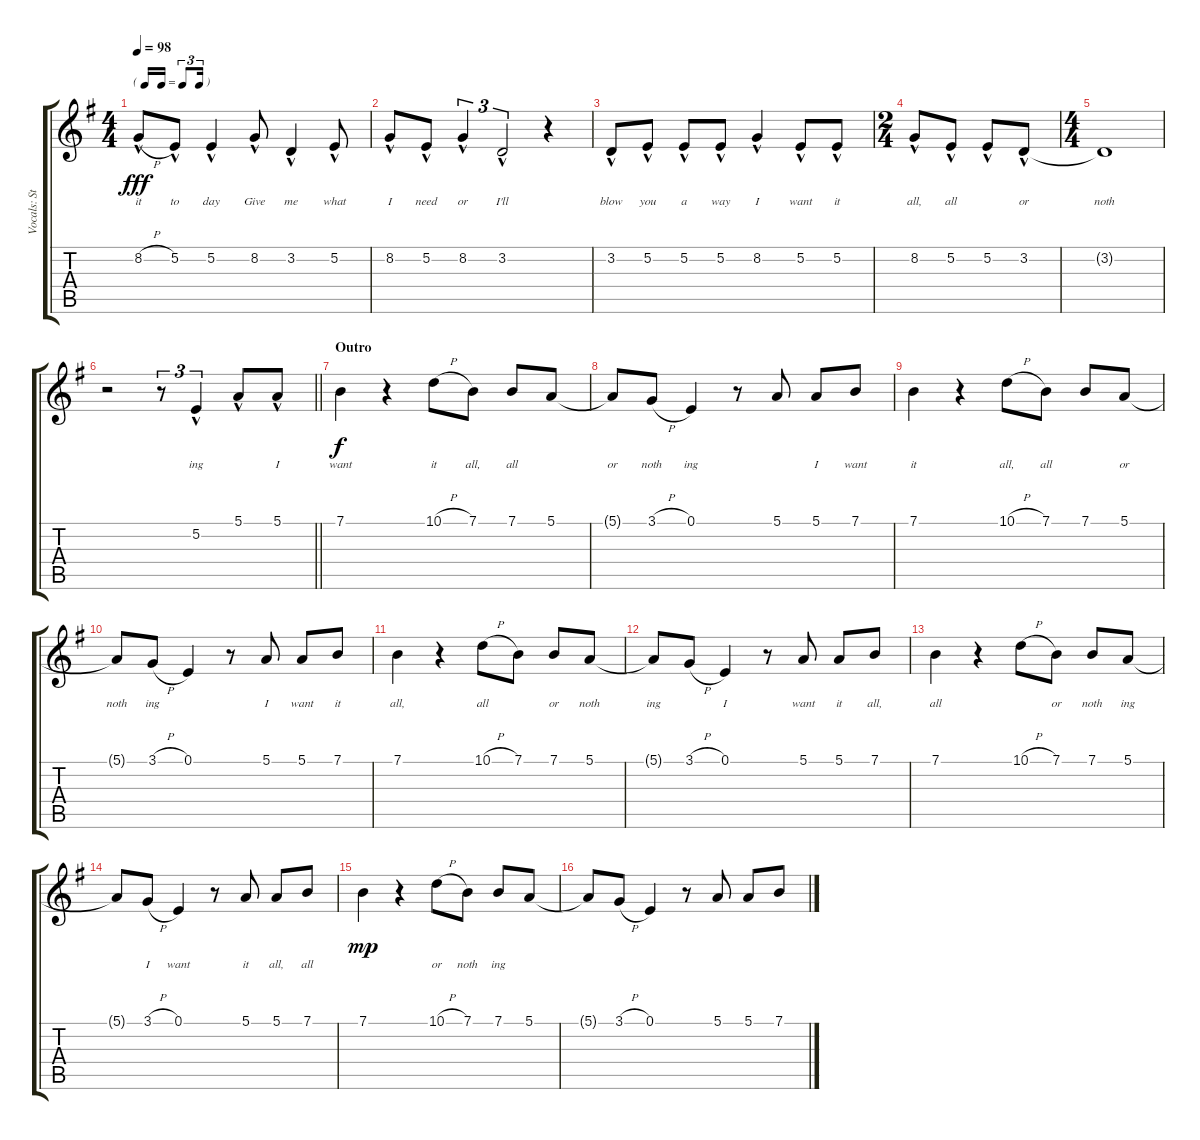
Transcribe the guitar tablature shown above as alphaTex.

\track ("Vocals: Stephen" "Vocals: St") {instrument lead2sawtooth}
\staff {score tabs}
\tuning (E4 B3 G3 D3 A2 E2) {hide}
\ts (4 4)
\tf triplet16th
\tempo 98
\clef g2
\ks g
8.2{h hac}.8{lyrics (0 "it") lyrics (1 "") lyrics (2 "") lyrics (3 "") lyrics (4 "") dy fff} 5.2{hac}.8{lyrics (0 "to") lyrics (1 "") lyrics (2 "") lyrics (3 "") lyrics (4 "")} 5.2{hac}.4{lyrics (0 "day") lyrics (1 "") lyrics (2 "") lyrics (3 "") lyrics (4 "")} 8.2{hac}.8{lyrics (0 "Give") lyrics (1 "") lyrics (2 "") lyrics (3 "") lyrics (4 "")} 3.2{hac}.4{lyrics (0 "me") lyrics (1 "") lyrics (2 "") lyrics (3 "") lyrics (4 "")} 5.2{hac}.8{lyrics (0 "what") lyrics (1 "") lyrics (2 "") lyrics (3 "") lyrics (4 "")} |
8.2{hac}.8{lyrics (0 "I") lyrics (1 "") lyrics (2 "") lyrics (3 "") lyrics (4 "")} 5.2{hac}.8{lyrics (0 "need") lyrics (1 "") lyrics (2 "") lyrics (3 "") lyrics (4 "")} 8.2{hac}.4{tu (3 2) lyrics (0 "or") lyrics (1 "") lyrics (2 "") lyrics (3 "") lyrics (4 "")} 3.2{hac}.2{tu (3 2) lyrics (0 "I'll") lyrics (1 "") lyrics (2 "") lyrics (3 "") lyrics (4 "")} r.4 |
3.2{hac}.8{lyrics (0 "blow") lyrics (1 "") lyrics (2 "") lyrics (3 "") lyrics (4 "")} 5.2{hac}.8{lyrics (0 "you") lyrics (1 "") lyrics (2 "") lyrics (3 "") lyrics (4 "")} 5.2{hac}.8{lyrics (0 "a") lyrics (1 "") lyrics (2 "") lyrics (3 "") lyrics (4 "")} 5.2{hac}.8{lyrics (0 "way") lyrics (1 "") lyrics (2 "") lyrics (3 "") lyrics (4 "")} 8.2{hac}.4{lyrics (0 "I") lyrics (1 "") lyrics (2 "") lyrics (3 "") lyrics (4 "")} 5.2{hac}.8{lyrics (0 "want") lyrics (1 "") lyrics (2 "") lyrics (3 "") lyrics (4 "")} 5.2{hac}.8{lyrics (0 "it") lyrics (1 "") lyrics (2 "") lyrics (3 "") lyrics (4 "")} |
\ts (2 4)
8.2{hac}.8{lyrics (0 "all,") lyrics (1 "") lyrics (2 "") lyrics (3 "") lyrics (4 "")} 5.2{hac}.8{lyrics (0 "all") lyrics (1 "") lyrics (2 "") lyrics (3 "") lyrics (4 "")} 5.2{hac}.8{lyrics (0 "") lyrics (1 "") lyrics (2 "") lyrics (3 "") lyrics (4 "")} 3.2{hac}.8{lyrics (0 "or") lyrics (1 "") lyrics (2 "") lyrics (3 "") lyrics (4 "")} |
\ts (4 4)
3.2{t}.1{lyrics (0 "noth") lyrics (1 "") lyrics (2 "") lyrics (3 "") lyrics (4 "")} |
\barLineRight lightlight
r.2 r.8{tu (3 2)} 5.2{hac}.4{tu (3 2) lyrics (0 "ing") lyrics (1 "") lyrics (2 "") lyrics (3 "") lyrics (4 "")} 5.1{hac}.8{lyrics (0 "") lyrics (1 "") lyrics (2 "") lyrics (3 "") lyrics (4 "")} 5.1{hac}.8{lyrics (0 "I") lyrics (1 "") lyrics (2 "") lyrics (3 "") lyrics (4 "")} |
\section ("" "Outro")
7.1.4{lyrics (0 "want") lyrics (1 "") lyrics (2 "") lyrics (3 "") lyrics (4 "") dy f volume 12} r.4 10.1{h}.8{lyrics (0 "it") lyrics (1 "") lyrics (2 "") lyrics (3 "") lyrics (4 "")} 7.1.8{lyrics (0 "all,") lyrics (1 "") lyrics (2 "") lyrics (3 "") lyrics (4 "")} 7.1.8{lyrics (0 "all") lyrics (1 "") lyrics (2 "") lyrics (3 "") lyrics (4 "")} 5.1.8{lyrics (0 "") lyrics (1 "") lyrics (2 "") lyrics (3 "") lyrics (4 "")} |
5.1{t}.8{lyrics (0 "or") lyrics (1 "") lyrics (2 "") lyrics (3 "") lyrics (4 "")} 3.1{h}.8{lyrics (0 "noth") lyrics (1 "") lyrics (2 "") lyrics (3 "") lyrics (4 "")} 0.1.4{lyrics (0 "ing") lyrics (1 "") lyrics (2 "") lyrics (3 "") lyrics (4 "")} r.8 5.1.8{lyrics (0 "") lyrics (1 "") lyrics (2 "") lyrics (3 "") lyrics (4 "")} 5.1.8{lyrics (0 "I") lyrics (1 "") lyrics (2 "") lyrics (3 "") lyrics (4 "")} 7.1.8{lyrics (0 "want") lyrics (1 "") lyrics (2 "") lyrics (3 "") lyrics (4 "")} |
7.1.4{lyrics (0 "it") lyrics (1 "") lyrics (2 "") lyrics (3 "") lyrics (4 "")} r.4 10.1{h}.8{lyrics (0 "all,") lyrics (1 "") lyrics (2 "") lyrics (3 "") lyrics (4 "")} 7.1.8{lyrics (0 "all") lyrics (1 "") lyrics (2 "") lyrics (3 "") lyrics (4 "")} 7.1.8{lyrics (0 "") lyrics (1 "") lyrics (2 "") lyrics (3 "") lyrics (4 "")} 5.1.8{lyrics (0 "or") lyrics (1 "") lyrics (2 "") lyrics (3 "") lyrics (4 "")} |
5.1{t}.8{lyrics (0 "noth") lyrics (1 "") lyrics (2 "") lyrics (3 "") lyrics (4 "")} 3.1{h}.8{lyrics (0 "ing") lyrics (1 "") lyrics (2 "") lyrics (3 "") lyrics (4 "")} 0.1.4{lyrics (0 "") lyrics (1 "") lyrics (2 "") lyrics (3 "") lyrics (4 "")} r.8 5.1.8{lyrics (0 "I") lyrics (1 "") lyrics (2 "") lyrics (3 "") lyrics (4 "")} 5.1.8{lyrics (0 "want") lyrics (1 "") lyrics (2 "") lyrics (3 "") lyrics (4 "")} 7.1.8{lyrics (0 "it") lyrics (1 "") lyrics (2 "") lyrics (3 "") lyrics (4 "")} |
7.1.4{lyrics (0 "all,") lyrics (1 "") lyrics (2 "") lyrics (3 "") lyrics (4 "") volume 8} r.4 10.1{h}.8{lyrics (0 "all") lyrics (1 "") lyrics (2 "") lyrics (3 "") lyrics (4 "")} 7.1.8{lyrics (0 "") lyrics (1 "") lyrics (2 "") lyrics (3 "") lyrics (4 "")} 7.1.8{lyrics (0 "or") lyrics (1 "") lyrics (2 "") lyrics (3 "") lyrics (4 "")} 5.1.8{lyrics (0 "noth") lyrics (1 "") lyrics (2 "") lyrics (3 "") lyrics (4 "")} |
5.1{t}.8{lyrics (0 "ing") lyrics (1 "") lyrics (2 "") lyrics (3 "") lyrics (4 "")} 3.1{h}.8{lyrics (0 "") lyrics (1 "") lyrics (2 "") lyrics (3 "") lyrics (4 "")} 0.1.4{lyrics (0 "I") lyrics (1 "") lyrics (2 "") lyrics (3 "") lyrics (4 "")} r.8 5.1.8{lyrics (0 "want") lyrics (1 "") lyrics (2 "") lyrics (3 "") lyrics (4 "")} 5.1.8{lyrics (0 "it") lyrics (1 "") lyrics (2 "") lyrics (3 "") lyrics (4 "")} 7.1.8{lyrics (0 "all,") lyrics (1 "") lyrics (2 "") lyrics (3 "") lyrics (4 "")} |
7.1.4{lyrics (0 "all") lyrics (1 "") lyrics (2 "") lyrics (3 "") lyrics (4 "")} r.4 10.1{h}.8{lyrics (0 "") lyrics (1 "") lyrics (2 "") lyrics (3 "") lyrics (4 "")} 7.1.8{lyrics (0 "or") lyrics (1 "") lyrics (2 "") lyrics (3 "") lyrics (4 "")} 7.1.8{lyrics (0 "noth") lyrics (1 "") lyrics (2 "") lyrics (3 "") lyrics (4 "")} 5.1.8{lyrics (0 "ing") lyrics (1 "") lyrics (2 "") lyrics (3 "") lyrics (4 "")} |
5.1{t}.8{lyrics (0 "") lyrics (1 "") lyrics (2 "") lyrics (3 "") lyrics (4 "")} 3.1{h}.8{lyrics (0 "I") lyrics (1 "") lyrics (2 "") lyrics (3 "") lyrics (4 "")} 0.1.4{lyrics (0 "want") lyrics (1 "") lyrics (2 "") lyrics (3 "") lyrics (4 "")} r.8 5.1.8{lyrics (0 "it") lyrics (1 "") lyrics (2 "") lyrics (3 "") lyrics (4 "")} 5.1.8{lyrics (0 "all,") lyrics (1 "") lyrics (2 "") lyrics (3 "") lyrics (4 "")} 7.1.8{lyrics (0 "all") lyrics (1 "") lyrics (2 "") lyrics (3 "") lyrics (4 "")} |
7.1.4{lyrics (0 "") lyrics (1 "") lyrics (2 "") lyrics (3 "") lyrics (4 "") dy mp volume 0} r.4 10.1{h}.8{lyrics (0 "or") lyrics (1 "") lyrics (2 "") lyrics (3 "") lyrics (4 "")} 7.1.8{lyrics (0 "noth") lyrics (1 "") lyrics (2 "") lyrics (3 "") lyrics (4 "")} 7.1.8{lyrics (0 "ing") lyrics (1 "") lyrics (2 "") lyrics (3 "") lyrics (4 "")} 5.1.8{lyrics (0 "") lyrics (1 "") lyrics (2 "") lyrics (3 "") lyrics (4 "")} |
5.1{t}.8 3.1{h}.8 0.1.4 r.8 5.1.8 5.1.8 7.1.8
